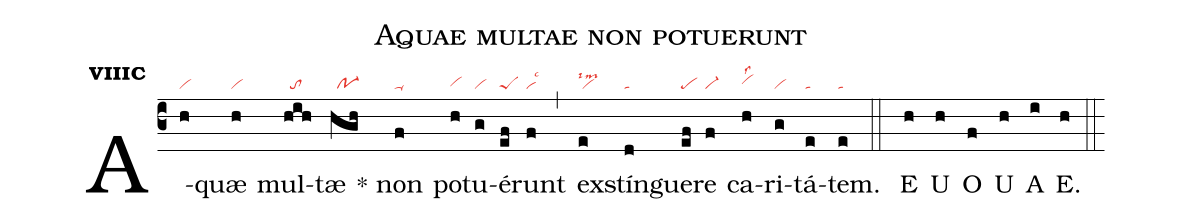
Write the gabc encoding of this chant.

name:Aquae multae non potuerunt;
office-part:an;
mode:8c;
nabc-lines:1;
%%
initial-style: 1;
name: Aquae multae non potuerunt;
mode:8;
office-part: Antiphona;
annotation: Ant.;
annotation:viii c;
nabc-lines:1;
%%
(c3) A(h|vi)quæ(h|vi) mul(hih|//to)tæ(hgh|//po-1) <sp>*</sp> non(f|ta-) pot(h|vihg)u(g|vi)é(ef|peS)runt(f|vilsc3) (,) ex(e|vilsim2)stín(d|ta)gue(ef|pe)re(f|vi-) ca(h|vihhlss2)ri(g|vi)tá(e|ta)tem.(e|ta) (::)
<eu> E(h) U(h) O(f) U(h) A(i) E.(h) </eu> (::)
